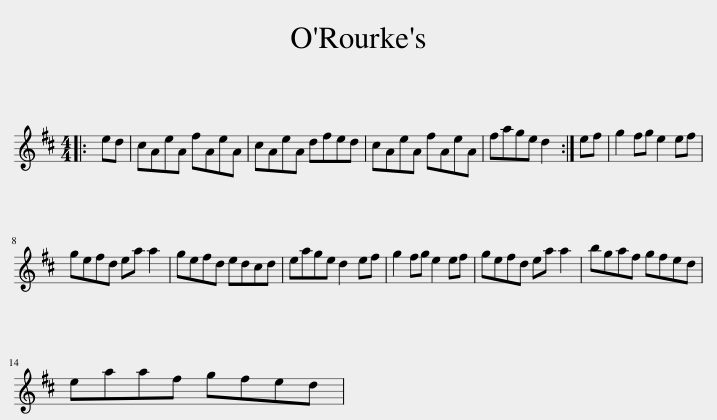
X:1
L:1/8
M:4/4
I:linebreak $
K:D
V:1 treble
V:1
|: ed | cAeA fAeA | cAeA dfed | cAeA fAeA | fage d2 :| %5
 ef | g2 fg e2 ef |$ gefd ea a2 | gefd edcd | eage d2 ef | %10
 g2 fg e2 ef | gefd ea a2 | bgaf gfed |$ eaaf gfed | %14
